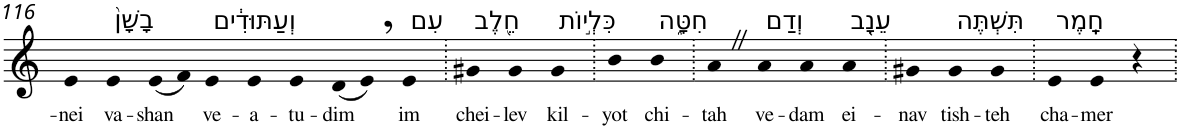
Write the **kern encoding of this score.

**kern	**text
*part1	*part1
*staff1	*staff1
*I"Piano	*
*I'Pno	*
!!LO:PB:g=z
*clefG2	*
*k[]	*
=116	=116
!	!LO:LY:b
4e	-nei
!LO:TX:a:t=בָשָׁן֙	!
!	!LO:LY:b
4e	va-
!	!LO:LY:b
(8e	-shan
8f)	.
!LO:TX:a:t=וְעַתּוּדִ֔ים	!
!	!LO:LY:b
4e	ve-
!	!LO:LY:b
4e	-a-
!	!LO:LY:b
4e	-tu-
!	!LO:LY:b
(8d	-dim
8e,)	.
!LO:TX:a:t=עִם	!
!	!LO:LY:b
4e	im
=117.	=117.
!LO:TX:a:t=חֵ֖לֶב	!
!	!LO:LY:b
4g#X	chei-
!	!LO:LY:b
4g#	-lev
!LO:TX:a:t=כִּלְי֣וֹת	!
!	!LO:LY:b
4g#	kil-
=118.	=118.
!	!LO:LY:b
4b	-yot
!LO:TX:a:t=חִטָּ֑ה	!
!	!LO:LY:b
4b	chi-
=119.	=119.
!	!LO:LY:b
4aZ	-tah
!LO:TX:a:t=וְדַם	!
!	!LO:LY:b
4a	ve-
!	!LO:LY:b
4a	-dam
!LO:TX:a:t=עֵנָ֖ב	!
!	!LO:LY:b
4a	ei-
=120.	=120.
!	!LO:LY:b
4g#X	-nav
!LO:TX:a:t=תִּשְׁתֶּה	!
!	!LO:LY:b
4g#	tish-
!	!LO:LY:b
4g#	-teh
=121.	=121.
!LO:TX:a:t=חָֽמֶר	!
!	!LO:LY:b
4e	cha-
!	!LO:LY:b
4e	-mer
4r	.
=.	=.
*-	*-
